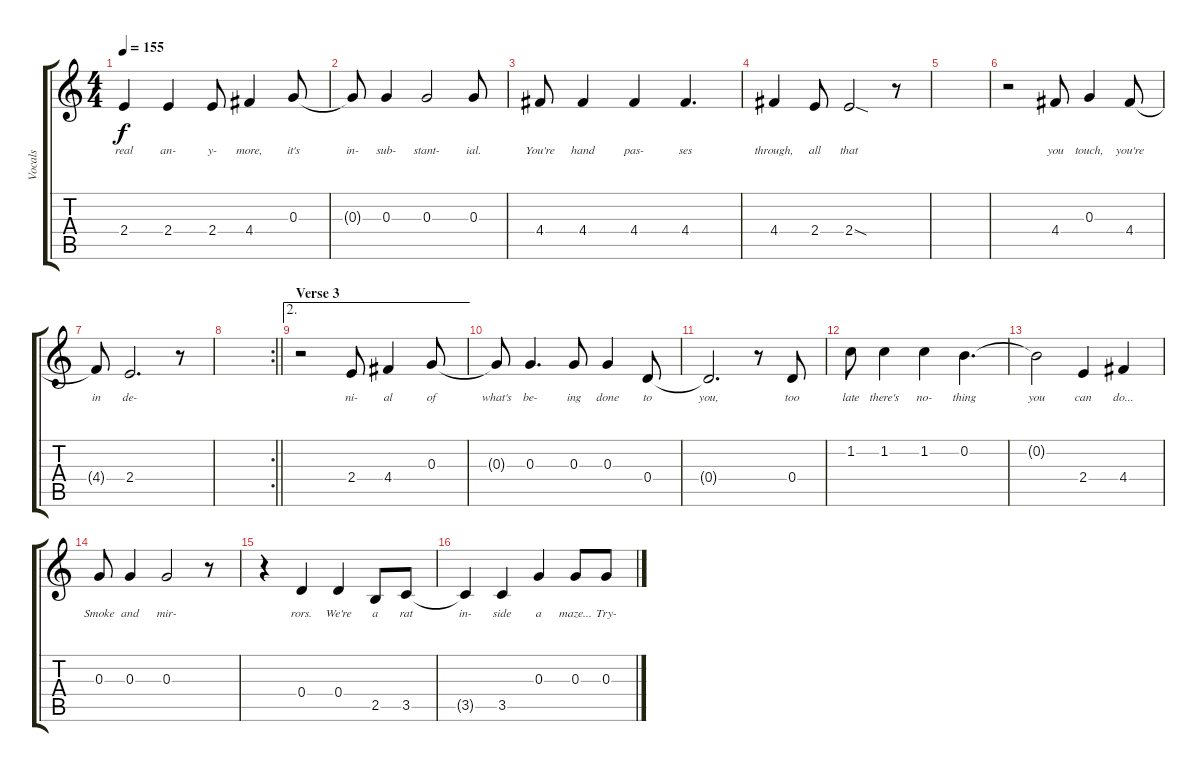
\track ("Vocals" "Vocals") {instrument overdrivenguitar}
\staff {score tabs}
\tuning (E4 B3 G3 D3 A2 E2) {hide}
\ts (4 4)
\tempo 155
\clef g2
\ks c
2.4.4{lyrics (0 "real") lyrics (1 "") lyrics (2 "") lyrics (3 "") lyrics (4 "") dy f} 2.4.4{lyrics (0 "an-") lyrics (1 "") lyrics (2 "") lyrics (3 "") lyrics (4 "")} 2.4.8{lyrics (0 "y-") lyrics (1 "") lyrics (2 "") lyrics (3 "") lyrics (4 "")} 4.4.4{lyrics (0 "more,") lyrics (1 "") lyrics (2 "") lyrics (3 "") lyrics (4 "")} 0.3.8{lyrics (0 "it's") lyrics (1 "") lyrics (2 "") lyrics (3 "") lyrics (4 "")} |
0.3{t}.8{lyrics (0 "in-") lyrics (1 "") lyrics (2 "") lyrics (3 "") lyrics (4 "")} 0.3.4{lyrics (0 "sub-") lyrics (1 "") lyrics (2 "") lyrics (3 "") lyrics (4 "")} 0.3.2{lyrics (0 "stant-") lyrics (1 "") lyrics (2 "") lyrics (3 "") lyrics (4 "")} 0.3.8{lyrics (0 "ial.") lyrics (1 "") lyrics (2 "") lyrics (3 "") lyrics (4 "")} |
4.4.8{lyrics (0 "You're") lyrics (1 "") lyrics (2 "") lyrics (3 "") lyrics (4 "")} 4.4.4{lyrics (0 "hand") lyrics (1 "") lyrics (2 "") lyrics (3 "") lyrics (4 "")} 4.4.4{lyrics (0 "pas-") lyrics (1 "") lyrics (2 "") lyrics (3 "") lyrics (4 "")} 4.4.4{d lyrics (0 "ses") lyrics (1 "") lyrics (2 "") lyrics (3 "") lyrics (4 "")} |
4.4.4{lyrics (0 "through,") lyrics (1 "") lyrics (2 "") lyrics (3 "") lyrics (4 "")} 2.4.8{lyrics (0 "all") lyrics (1 "") lyrics (2 "") lyrics (3 "") lyrics (4 "")} 2.4{sod}.2{lyrics (0 "that") lyrics (1 "") lyrics (2 "") lyrics (3 "") lyrics (4 "")} r.8 |
|
r.2 4.4.8{lyrics (0 "you") lyrics (1 "") lyrics (2 "") lyrics (3 "") lyrics (4 "")} 0.3.4{lyrics (0 "touch,") lyrics (1 "") lyrics (2 "") lyrics (3 "") lyrics (4 "")} 4.4.8{lyrics (0 "you're") lyrics (1 "") lyrics (2 "") lyrics (3 "") lyrics (4 "")} |
4.4{t}.8{lyrics (0 "in") lyrics (1 "") lyrics (2 "") lyrics (3 "") lyrics (4 "")} 2.4.2{d lyrics (0 "de-") lyrics (1 "") lyrics (2 "") lyrics (3 "") lyrics (4 "")} r.8 |
\rc 2
\barLineRight lightlight
|
\ae 2
\section ("" "Verse 3")
r.2 2.4.8{lyrics (0 "ni-") lyrics (1 "") lyrics (2 "") lyrics (3 "") lyrics (4 "")} 4.4.4{lyrics (0 "al") lyrics (1 "") lyrics (2 "") lyrics (3 "") lyrics (4 "")} 0.3.8{lyrics (0 "of") lyrics (1 "") lyrics (2 "") lyrics (3 "") lyrics (4 "")} |
0.3{t}.8{lyrics (0 "what's") lyrics (1 "") lyrics (2 "") lyrics (3 "") lyrics (4 "")} 0.3.4{d lyrics (0 "be-") lyrics (1 "") lyrics (2 "") lyrics (3 "") lyrics (4 "")} 0.3.8{lyrics (0 "ing") lyrics (1 "") lyrics (2 "") lyrics (3 "") lyrics (4 "")} 0.3.4{lyrics (0 "done") lyrics (1 "") lyrics (2 "") lyrics (3 "") lyrics (4 "")} 0.4.8{lyrics (0 "to") lyrics (1 "") lyrics (2 "") lyrics (3 "") lyrics (4 "")} |
0.4{t}.2{d lyrics (0 "you,") lyrics (1 "") lyrics (2 "") lyrics (3 "") lyrics (4 "")} r.8 0.4.8{lyrics (0 "too") lyrics (1 "") lyrics (2 "") lyrics (3 "") lyrics (4 "")} |
1.2.8{lyrics (0 "late") lyrics (1 "") lyrics (2 "") lyrics (3 "") lyrics (4 "")} 1.2.4{lyrics (0 "there's") lyrics (1 "") lyrics (2 "") lyrics (3 "") lyrics (4 "")} 1.2.4{lyrics (0 "no-") lyrics (1 "") lyrics (2 "") lyrics (3 "") lyrics (4 "")} 0.2.4{d lyrics (0 "thing") lyrics (1 "") lyrics (2 "") lyrics (3 "") lyrics (4 "")} |
0.2{t}.2{lyrics (0 "you") lyrics (1 "") lyrics (2 "") lyrics (3 "") lyrics (4 "")} 2.4.4{lyrics (0 "can") lyrics (1 "") lyrics (2 "") lyrics (3 "") lyrics (4 "")} 4.4.4{lyrics (0 "do...") lyrics (1 "") lyrics (2 "") lyrics (3 "") lyrics (4 "")} |
0.3.8{lyrics (0 "Smoke") lyrics (1 "") lyrics (2 "") lyrics (3 "") lyrics (4 "")} 0.3.4{lyrics (0 "and") lyrics (1 "") lyrics (2 "") lyrics (3 "") lyrics (4 "")} 0.3.2{lyrics (0 "mir-") lyrics (1 "") lyrics (2 "") lyrics (3 "") lyrics (4 "")} r.8 |
r.4 0.4.4{lyrics (0 "rors.") lyrics (1 "") lyrics (2 "") lyrics (3 "") lyrics (4 "")} 0.4.4{lyrics (0 "We're") lyrics (1 "") lyrics (2 "") lyrics (3 "") lyrics (4 "")} 2.5.8{lyrics (0 "a") lyrics (1 "") lyrics (2 "") lyrics (3 "") lyrics (4 "")} 3.5.8{lyrics (0 "rat") lyrics (1 "") lyrics (2 "") lyrics (3 "") lyrics (4 "")} |
3.5{t}.4{lyrics (0 "in-") lyrics (1 "") lyrics (2 "") lyrics (3 "") lyrics (4 "")} 3.5.4{lyrics (0 "side") lyrics (1 "") lyrics (2 "") lyrics (3 "") lyrics (4 "")} 0.3.4{lyrics (0 "a") lyrics (1 "") lyrics (2 "") lyrics (3 "") lyrics (4 "")} 0.3.8{lyrics (0 "maze...") lyrics (1 "") lyrics (2 "") lyrics (3 "") lyrics (4 "")} 0.3.8{lyrics (0 "Try-") lyrics (1 "") lyrics (2 "") lyrics (3 "") lyrics (4 "")}
